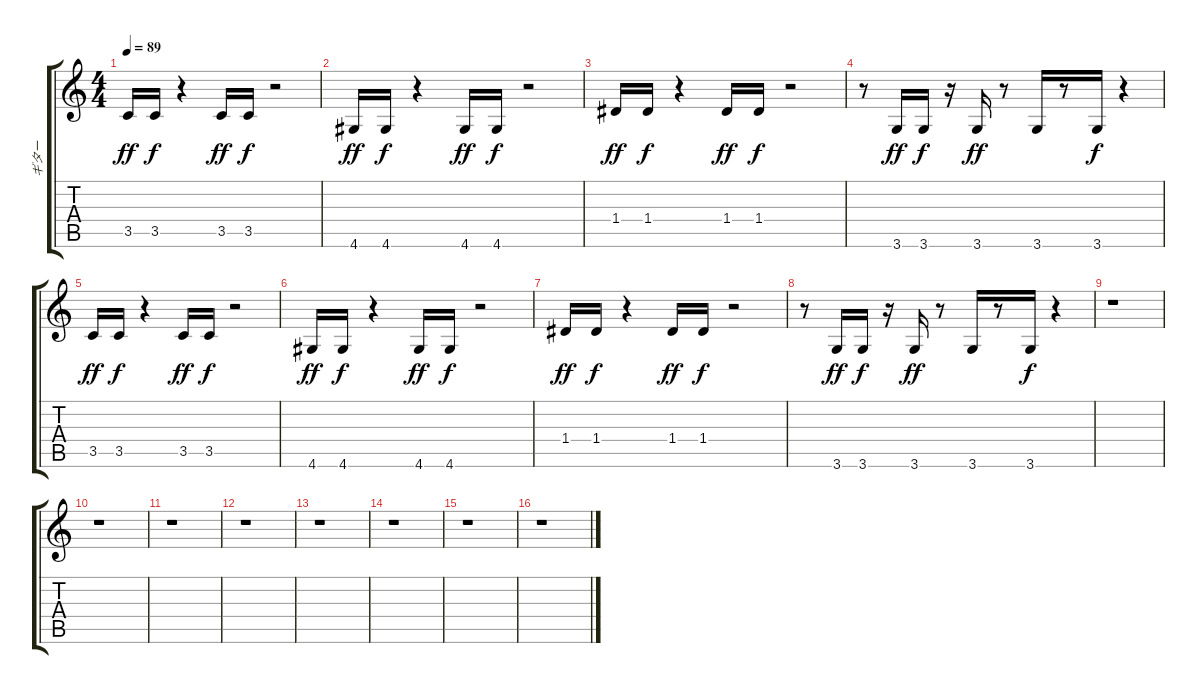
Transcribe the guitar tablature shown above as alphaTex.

\track ("ギター" "ギター") {instrument distortionguitar}
\staff {score tabs}
\tuning (E4 B3 G3 D3 A2 E2) {hide}
\ts (4 4)
\tempo 89
\clef g2
\ks c
3.5.16{dy ff} 3.5.16{dy f} r.4 3.5.16{dy ff} 3.5.16{dy f} r.2 |
4.6.16{dy ff} 4.6.16{dy f} r.4 4.6.16{dy ff} 4.6.16{dy f} r.2 |
1.4.16{dy ff} 1.4.16{dy f} r.4 1.4.16{dy ff} 1.4.16{dy f} r.2 |
r.8 3.6.16{dy ff} 3.6.16{dy f} r.16 3.6.16{dy ff} r.8 3.6.16 r.8 3.6.16{dy f} r.4 |
3.5.16{dy ff} 3.5.16{dy f} r.4 3.5.16{dy ff} 3.5.16{dy f} r.2 |
4.6.16{dy ff} 4.6.16{dy f} r.4 4.6.16{dy ff} 4.6.16{dy f} r.2 |
1.4.16{dy ff} 1.4.16{dy f} r.4 1.4.16{dy ff} 1.4.16{dy f} r.2 |
r.8 3.6.16{dy ff} 3.6.16{dy f} r.16 3.6.16{dy ff} r.8 3.6.16 r.8 3.6.16{dy f} r.4 |
r.1 |
r.1 |
r.1 |
r.1 |
r.1 |
r.1 |
r.1 |
r.1
